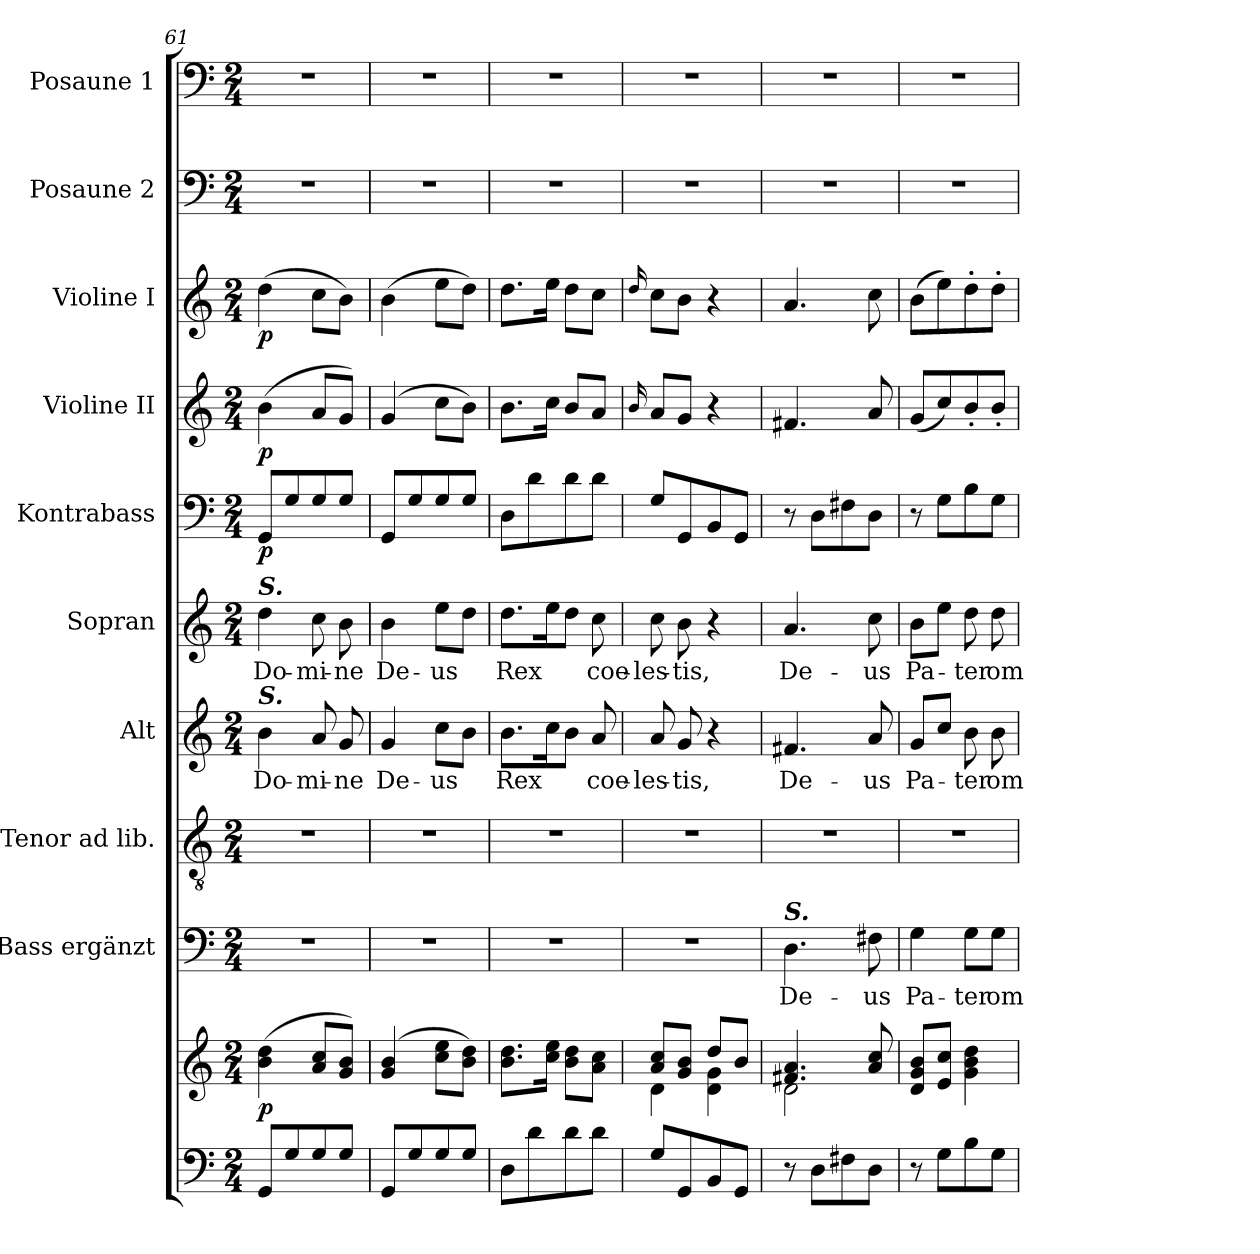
**kern	**kern	**dynam	**kern	**text	**kern	**kern	**text	**kern	**text	**kern	**dynam	**kern	**dynam	**kern	**dynam	**kern	**kern
*part10	*part10	*part10	*part9	*part9	*part8	*part7	*part7	*part6	*part6	*part5	*part5	*part4	*part4	*part3	*part3	*part2	*part1
*staff11	*staff10	*staff10/11	*staff9	*staff9	*staff8	*staff7	*staff7	*staff6	*staff6	*staff5	*staff5	*staff4	*staff4	*staff3	*staff3	*staff2	*staff1
*	*	*	*I"Bass ergänzt	*	*I"Tenor ad lib.	*I"Alt	*	*I"Sopran	*	*I"Kontrabass	*	*I"Violine II	*	*I"Violine I	*	*I"Posaune 2	*I"Posaune 1
*	*	*	*I'B.	*	*I'T.	*I'A.	*	*I'S.	*	*I'Kb.	*	*I'Vl. II	*	*I'Vl. I	*	*I'Pos. 2	*I'Pos. 1
*clefF4	*clefG2	*	*clefF4	*	*clefGv2	*clefG2	*	*clefG2	*	*clefF4	*	*clefG2	*	*clefG2	*	*clefF4	*clefF4
*	*	*	*	*	*	*	*	*	*	*ITrd7c12	*	*	*	*	*	*	*
*k[]	*k[]	*	*k[]	*	*k[]	*k[]	*	*k[]	*	*k[]	*	*k[]	*	*k[]	*	*k[]	*k[]
*C:	*C:	*	*C:	*	*C:	*C:	*	*C:	*	*C:	*	*C:	*	*C:	*	*C:	*C:
*M2/4	*M2/4	*	*M2/4	*	*M2/4	*M2/4	*	*M2/4	*	*M2/4	*	*M2/4	*	*M2/4	*	*M2/4	*M2/4
=61	=61	=61	=61	=61	=61	=61	=61	=61	=61	=61	=61	=61	=61	=61	=61	=61	=61
!	!	!	!	!	!	!	!	!LO:TX:a:Bi:t=S.	!	!	!	!	!	!	!	!	!
!	!	!	!	!	!	!LO:TX:a:Bi:t=S.	!	!	!	!	!	!	!	!	!	!	!
!	!	!LO:DY:a=2	!	!	!	!	!LO:LY:b	!	!LO:LY:b	!	!LO:DY:b	!	!LO:DY:b	!	!LO:DY:b	!	!
8GG/L	(>4b\ 4dd\	p	2r	.	2r	4b\	Do-	4dd\	Do-	8GGG/L	p	(>4b\	p	(>4dd\	p	2r	2r
8G/	.	.	.	.	.	.	.	.	.	8GG/	.	.	.	.	.	.	.
!	!	!	!	!	!	!	!LO:LY:b	!	!LO:LY:b	!	!	!	!	!	!	!	!
8G/	8a/ 8cc/L	.	.	.	.	8a/	-mi-	8cc\	-mi-	8GG/	.	8a/L	.	8cc\L	.	.	.
!	!	!	!	!	!	!	!LO:LY:b	!	!LO:LY:b	!	!	!	!	!	!	!	!
8G/J	8g/ 8b/J)	.	.	.	.	8g/	-ne	8b\	-ne	8GG/J	.	8g/J)	.	8b\J)	.	.	.
=62	=62	=62	=62	=62	=62	=62	=62	=62	=62	=62	=62	=62	=62	=62	=62	=62	=62
!	!	!	!	!	!	!	!LO:LY:b	!	!LO:LY:b	!	!	!	!	!	!	!	!
8GG/L	(4g/ 4b/	.	2r	.	2r	4g/	De-	4b\	De-	8GGG/L	.	(4g/	.	(>4b\	.	2r	2r
8G/	.	.	.	.	.	.	.	.	.	8GG/	.	.	.	.	.	.	.
!	!	!	!	!	!	!	!LO:LY:b	!	!LO:LY:b	!	!	!	!	!	!	!	!
8G/	8cc\ 8ee\L	.	.	.	.	8cc\L	-us	8ee\L	-us	8GG/	.	8cc\L	.	8ee\L	.	.	.
8G/J	8b\ 8dd\J)	.	.	.	.	8b\J	.	8dd\J	.	8GG/J	.	8b\J)	.	8dd\J)	.	.	.
!!LO:PB:g=z
=63	=63	=63	=63	=63	=63	=63	=63	=63	=63	=63	=63	=63	=63	=63	=63	=63	=63
!	!	!	!	!	!	!	!LO:LY:b	!	!LO:LY:b	!	!	!	!	!	!	!	!
8D\L	8.b\ 8.dd\L	.	2r	.	2r	8.b\L	Rex	8.dd\L	Rex	8DD\L	.	8.b\L	.	8.dd\L	.	2r	2r
8d\	.	.	.	.	.	.	.	.	.	8D\	.	.	.	.	.	.	.
.	16cc\ 16ee\Jk	.	.	.	.	16cc\k	.	16ee\k	.	.	.	16cc\Jk	.	16ee\Jk	.	.	.
8d\	8b\ 8dd\L	.	.	.	.	8b\J	.	8dd\J	.	8D\	.	8b/L	.	8dd\L	.	.	.
!	!	!	!	!	!	!	!LO:LY:b	!	!LO:LY:b	!	!	!	!	!	!	!	!
8d\J	8a\ 8cc\J	.	.	.	.	8a/	coe-	8cc\	coe-	8D\J	.	8a/J	.	8cc\J	.	.	.
=64	=64	=64	=64	=64	=64	=64	=64	=64	=64	=64	=64	=64	=64	=64	=64	=64	=64
.	.	.	.	.	.	.	.	.	.	.	.	16qqb/	.	16qqdd/	.	.	.
*	*^	*	*	*	*	*	*	*	*	*	*	*	*	*	*	*	*
!	!	!	!	!	!	!	!	!LO:LY:b	!	!LO:LY:b	!	!	!	!	!	!	!	!
8G/L	8a/ 8cc/L	4d\	.	2r	.	2r	8a/	-les-	8cc\	-les-	8GG/L	.	8a/L	.	8cc\L	.	2r	2r
!	!	!	!	!	!	!	!	!LO:LY:b	!	!LO:LY:b	!	!	!	!	!	!	!	!
8GG/	8g/ 8b/J	.	.	.	.	.	8g/	-tis,	8b\	-tis,	8GGG/	.	8g/J	.	8b\J	.	.	.
8BB/	8dd/L	4d\ 4g\	.	.	.	.	4r	.	4r	.	8BBB/	.	4r	.	4r	.	.	.
8GG/J	8b/J	.	.	.	.	.	.	.	.	.	8GGG/J	.	.	.	.	.	.	.
=65	=65	=65	=65	=65	=65	=65	=65	=65	=65	=65	=65	=65	=65	=65	=65	=65	=65	=65
!	!	!	!	!LO:TX:a:Bi:t=S.	!	!	!	!	!	!	!	!	!	!	!	!	!	!
!	!	!	!	!	!LO:LY:b	!	!	!LO:LY:b	!	!LO:LY:b	!	!	!	!	!	!	!	!
8r	4.f#X/ 4.a/	2d\	.	4.D\	De-	2r	4.f#X/	De-	4.a/	De-	8r	.	4.f#X/	.	4.a/	.	2r	2r
8D\L	.	.	.	.	.	.	.	.	.	.	8DD\L	.	.	.	.	.	.	.
8F#X\	.	.	.	.	.	.	.	.	.	.	8FF#X\	.	.	.	.	.	.	.
!	!	!	!	!	!LO:LY:b	!	!	!LO:LY:b	!	!LO:LY:b	!	!	!	!	!	!	!	!
8D\J	8a/ 8cc/	.	.	8F#X\	-us	.	8a/	-us	8cc\	-us	8DD\J	.	8a/	.	8cc\	.	.	.
*	*v	*v	*	*	*	*	*	*	*	*	*	*	*	*	*	*	*	*
=66	=66	=66	=66	=66	=66	=66	=66	=66	=66	=66	=66	=66	=66	=66	=66	=66	=66
!	!	!	!	!LO:LY:b	!	!	!LO:LY:b	!	!LO:LY:b	!	!	!	!	!	!	!	!
8r	8d/ 8g/ 8b/L	.	4G\	Pa-	2r	8g/L	Pa-	8b\L	Pa-	8r	.	(<8g/L	.	(>8b\L	.	2r	2r
8G\L	8e/ 8cc/J	.	.	.	.	8cc/J	.	8ee\J	.	8GG\L	.	8cc/)	.	8ee\)	.	.	.
!	!	!	!	!LO:LY:b	!	!	!LO:LY:b	!	!LO:LY:b	!	!	!	!	!	!	!	!
8B\	4g\ 4b\ 4dd\	.	8G\L	-ter	.	8b\	-ter	8dd\	-ter	8BB\	.	8b'</	.	8dd'>\	.	.	.
!	!	!	!	!LO:LY:b	!	!	!LO:LY:b	!	!LO:LY:b	!	!	!	!	!	!	!	!
8G\J	.	.	8G\J	om-	.	8b\	om-	8dd\	om-	8GG\J	.	8b'</J	.	8dd'>\J	.	.	.
=	=	=	=	=	=	=	=	=	=	=	=	=	=	=	=	=	=
*-	*-	*-	*-	*-	*-	*-	*-	*-	*-	*-	*-	*-	*-	*-	*-	*-	*-
